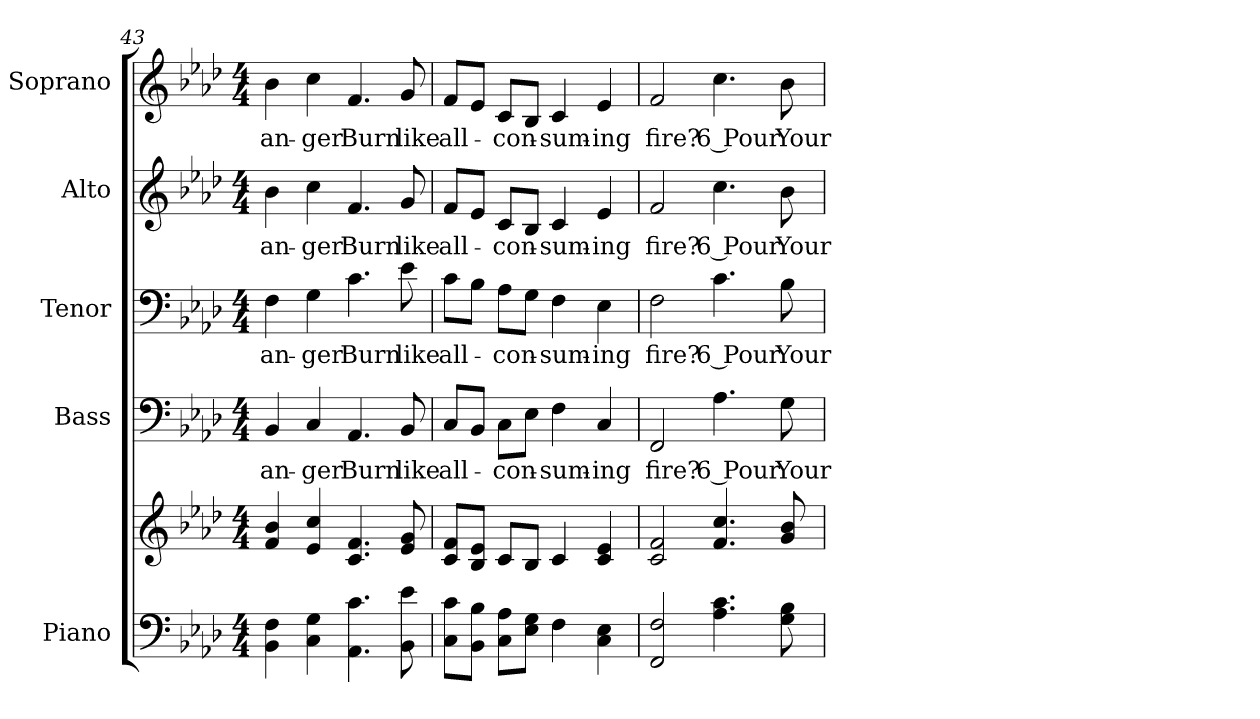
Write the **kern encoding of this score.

**kern	**kern	**kern	**text	**kern	**text	**kern	**text	**kern	**text
*part5	*part5	*part4	*part4	*part3	*part3	*part2	*part2	*part1	*part1
*staff6	*staff5	*staff4	*staff4	*staff3	*staff3	*staff2	*staff2	*staff1	*staff1
*I"Piano	*	*I"Bass	*	*I"Tenor	*	*I"Alto	*	*I"Soprano	*
*I'Pno.	*	*I'B.	*	*I'T.	*	*I'A.	*	*I'S.	*
!!LO:PB:g=z
*clefF4	*clefG2	*clefF4	*	*clefF4	*	*clefG2	*	*clefG2	*
*k[b-e-a-d-]	*k[b-e-a-d-]	*k[b-e-a-d-]	*	*k[b-e-a-d-]	*	*k[b-e-a-d-]	*	*k[b-e-a-d-]	*
*A-:	*A-:	*A-:	*	*A-:	*	*A-:	*	*A-:	*
*M4/4	*M4/4	*M4/4	*	*M4/4	*	*M4/4	*	*M4/4	*
=43	=43	=43	=43	=43	=43	=43	=43	=43	=43
!	!	!	!LO:LY:b:color=#000000	!	!	!	!	!	!
!	!	!	!	!	!LO:LY:b:color=#000000	!	!	!	!
!	!	!	!	!	!	!	!LO:LY:b:color=#000000	!	!
!	!	!	!	!	!	!	!	!	!LO:LY:b:color=#000000
4BB-i\ 4Fi	4fi/ 4b-i	4BB-i/	an-	4Fi\	an-	4b-i\	an-	4b-i\	an-
!	!	!	!LO:LY:b:color=#000000	!	!	!	!	!	!
!	!	!	!	!	!LO:LY:b:color=#000000	!	!	!	!
!	!	!	!	!	!	!	!LO:LY:b:color=#000000	!	!
!	!	!	!	!	!	!	!	!	!LO:LY:b:color=#000000
4Ci\ 4Gi	4e-i/ 4cci	4Ci/	-ger	4Gi\	-ger	4cci\	-ger	4cci\	-ger
!	!	!	!LO:LY:b:color=#000000	!	!	!	!	!	!
!	!	!	!	!	!LO:LY:b:color=#000000	!	!	!	!
!	!	!	!	!	!	!	!LO:LY:b:color=#000000	!	!
!	!	!	!	!	!	!	!	!	!LO:LY:b:color=#000000
4.AA-i\ 4.ci	4.ci/ 4.fi	4.AA-i/	Burn	4.ci\	Burn	4.fi/	Burn	4.fi/	Burn
!	!	!	!LO:LY:b:color=#000000	!	!	!	!	!	!
!	!	!	!	!	!LO:LY:b:color=#000000	!	!	!	!
!	!	!	!	!	!	!	!LO:LY:b:color=#000000	!	!
!	!	!	!	!	!	!	!	!	!LO:LY:b:color=#000000
8BB-i\ 8e-i	8e-i/ 8gi	8BB-i/	like	8e-i\	like	8gi/	like	8gi/	like
=44	=44	=44	=44	=44	=44	=44	=44	=44	=44
!	!	!	!LO:LY:b:color=#000000	!	!	!	!	!	!
!	!	!	!	!	!LO:LY:b:color=#000000	!	!	!	!
!	!	!	!	!	!	!	!LO:LY:b:color=#000000	!	!
!	!	!	!	!	!	!	!	!	!LO:LY:b:color=#000000
8Ci\ 8ciL	8ci/ 8fiL	8Ci/L	all-	8ci\L	all-	8fi/L	all-	8fi/L	all-
8BB-i\ 8B-iJ	8B-i/ 8e-iJ	8BB-i/J	.	8B-i\J	.	8e-i/J	.	8e-i/J	.
!	!	!	!LO:LY:b:color=#000000	!	!	!	!	!	!
!	!	!	!	!	!LO:LY:b:color=#000000	!	!	!	!
!	!	!	!	!	!	!	!LO:LY:b:color=#000000	!	!
!	!	!	!	!	!	!	!	!	!LO:LY:b:color=#000000
8Ci\ 8A-iL	8ci/L	8Ci\L	-con-	8A-i\L	-con-	8ci/L	-con-	8ci/L	-con-
8E-i\ 8GiJ	8B-i/J	8E-i\J	.	8Gi\J	.	8B-i/J	.	8B-i/J	.
!	!	!	!LO:LY:b:color=#000000	!	!	!	!	!	!
!	!	!	!	!	!LO:LY:b:color=#000000	!	!	!	!
!	!	!	!	!	!	!	!LO:LY:b:color=#000000	!	!
!	!	!	!	!	!	!	!	!	!LO:LY:b:color=#000000
4Fi\	4ci/	4Fi\	-sum-	4Fi\	-sum-	4ci/	-sum-	4ci/	-sum-
!	!	!	!LO:LY:b:color=#000000	!	!	!	!	!	!
!	!	!	!	!	!LO:LY:b:color=#000000	!	!	!	!
!	!	!	!	!	!	!	!LO:LY:b:color=#000000	!	!
!	!	!	!	!	!	!	!	!	!LO:LY:b:color=#000000
4Ci\ 4E-i	4ci/ 4e-i	4Ci/	-ing	4E-i\	-ing	4e-i/	-ing	4e-i/	-ing
=45	=45	=45	=45	=45	=45	=45	=45	=45	=45
!	!	!	!LO:LY:b:color=#000000	!	!	!	!	!	!
!	!	!	!	!	!LO:LY:b:color=#000000	!	!	!	!
!	!	!	!	!	!	!	!LO:LY:b:color=#000000	!	!
!	!	!	!	!	!	!	!	!	!LO:LY:b:color=#000000
2FFi/ 2Fi	2ci/ 2fi	2FFi/	fire?	2Fi\	fire?	2fi/	fire?	2fi/	fire?
!	!	!	!LO:LY:b:color=#000000	!	!	!	!	!	!
!	!	!	!	!	!LO:LY:b:color=#000000	!	!	!	!
!	!	!	!	!	!	!	!LO:LY:b:color=#000000	!	!
!	!	!	!	!	!	!	!	!	!LO:LY:b:color=#000000
4.A-i\ 4.ci	4.fi/ 4.cci	4.A-i\	6 Pour	4.ci\	6 Pour	4.cci\	6 Pour	4.cci\	6 Pour
!	!	!	!LO:LY:b:color=#000000	!	!	!	!	!	!
!	!	!	!	!	!LO:LY:b:color=#000000	!	!	!	!
!	!	!	!	!	!	!	!LO:LY:b:color=#000000	!	!
!	!	!	!	!	!	!	!	!	!LO:LY:b:color=#000000
8Gi\ 8B-i	8gi/ 8b-i	8Gi\	Your	8B-i\	Your	8b-i\	Your	8b-i\	Your
=	=	=	=	=	=	=	=	=	=
*-	*-	*-	*-	*-	*-	*-	*-	*-	*-
